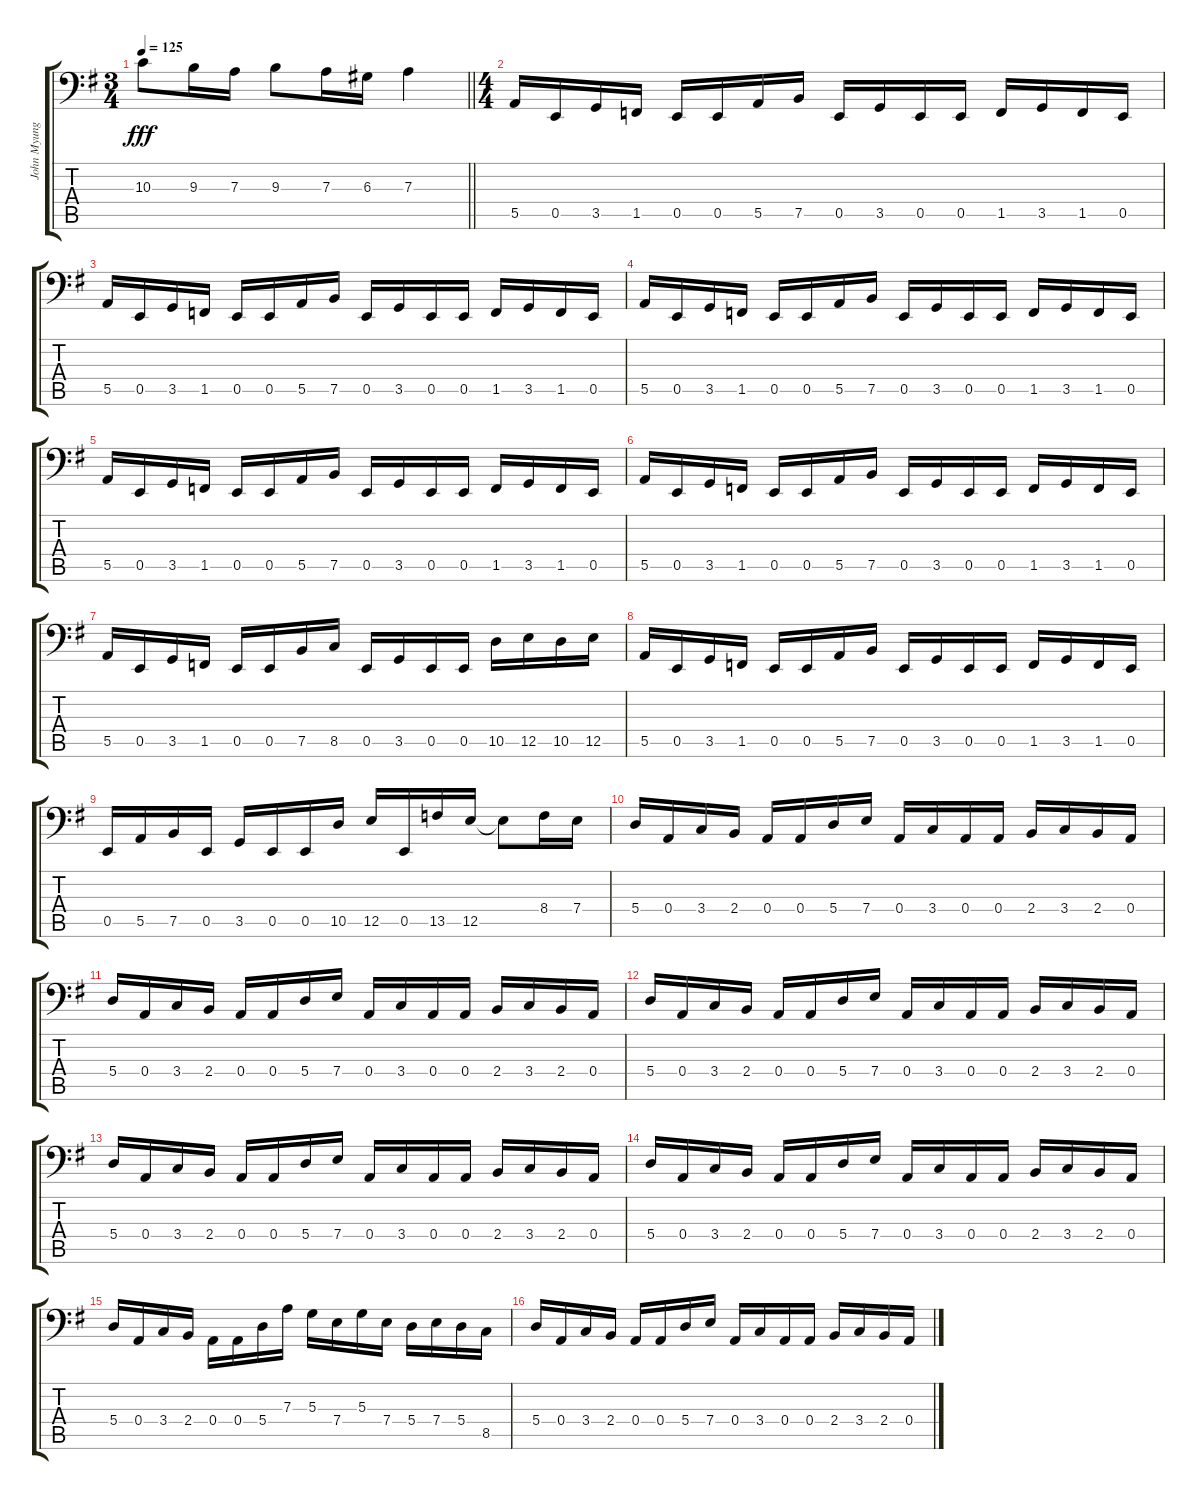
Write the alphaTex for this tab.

\track ("John Myung - Bass 6 Strings" "John Myung") {instrument electricbassfinger}
\staff {score tabs}
\tuning (C3 G2 D2 A1 E1 B0) {hide}
\ts (3 4)
\tempo 125
\clef f4
\barLineRight lightlight
\ks g
10.3.8{dy fff} 9.3.16 7.3.16 9.3.8 7.3.16 6.3.16 7.3.4 |
\ts (4 4)
5.5.16 0.5.16 3.5.16 1.5.16 0.5.16 0.5.16 5.5.16 7.5.16 0.5.16 3.5.16 0.5.16 0.5.16 1.5.16 3.5.16 1.5.16 0.5.16 |
5.5.16 0.5.16 3.5.16 1.5.16 0.5.16 0.5.16 5.5.16 7.5.16 0.5.16 3.5.16 0.5.16 0.5.16 1.5.16 3.5.16 1.5.16 0.5.16 |
5.5.16 0.5.16 3.5.16 1.5.16 0.5.16 0.5.16 5.5.16 7.5.16 0.5.16 3.5.16 0.5.16 0.5.16 1.5.16 3.5.16 1.5.16 0.5.16 |
5.5.16 0.5.16 3.5.16 1.5.16 0.5.16 0.5.16 5.5.16 7.5.16 0.5.16 3.5.16 0.5.16 0.5.16 1.5.16 3.5.16 1.5.16 0.5.16 |
5.5.16 0.5.16 3.5.16 1.5.16 0.5.16 0.5.16 5.5.16 7.5.16 0.5.16 3.5.16 0.5.16 0.5.16 1.5.16 3.5.16 1.5.16 0.5.16 |
5.5.16 0.5.16 3.5.16 1.5.16 0.5.16 0.5.16 7.5.16 8.5.16 0.5.16 3.5.16 0.5.16 0.5.16 10.5.16 12.5.16 10.5.16 12.5.16 |
5.5.16 0.5.16 3.5.16 1.5.16 0.5.16 0.5.16 5.5.16 7.5.16 0.5.16 3.5.16 0.5.16 0.5.16 1.5.16 3.5.16 1.5.16 0.5.16 |
0.5.16 5.5.16 7.5.16 0.5.16 3.5.16 0.5.16 0.5.16 10.5.16 12.5.16 0.5.16 13.5.16 12.5.16 12.5{t}.8 8.4.16 7.4.16 |
5.4.16 0.4.16 3.4.16 2.4.16 0.4.16 0.4.16 5.4.16 7.4.16 0.4.16 3.4.16 0.4.16 0.4.16 2.4.16 3.4.16 2.4.16 0.4.16 |
5.4.16 0.4.16 3.4.16 2.4.16 0.4.16 0.4.16 5.4.16 7.4.16 0.4.16 3.4.16 0.4.16 0.4.16 2.4.16 3.4.16 2.4.16 0.4.16 |
5.4.16 0.4.16 3.4.16 2.4.16 0.4.16 0.4.16 5.4.16 7.4.16 0.4.16 3.4.16 0.4.16 0.4.16 2.4.16 3.4.16 2.4.16 0.4.16 |
5.4.16 0.4.16 3.4.16 2.4.16 0.4.16 0.4.16 5.4.16 7.4.16 0.4.16 3.4.16 0.4.16 0.4.16 2.4.16 3.4.16 2.4.16 0.4.16 |
5.4.16 0.4.16 3.4.16 2.4.16 0.4.16 0.4.16 5.4.16 7.4.16 0.4.16 3.4.16 0.4.16 0.4.16 2.4.16 3.4.16 2.4.16 0.4.16 |
5.4.16 0.4.16 3.4.16 2.4.16 0.4.16 0.4.16 5.4.16 7.3.16 5.3.16 7.4.16 5.3.16 7.4.16 5.4.16 7.4.16 5.4.16 8.5.16 |
5.4.16 0.4.16 3.4.16 2.4.16 0.4.16 0.4.16 5.4.16 7.4.16 0.4.16 3.4.16 0.4.16 0.4.16 2.4.16 3.4.16 2.4.16 0.4.16
